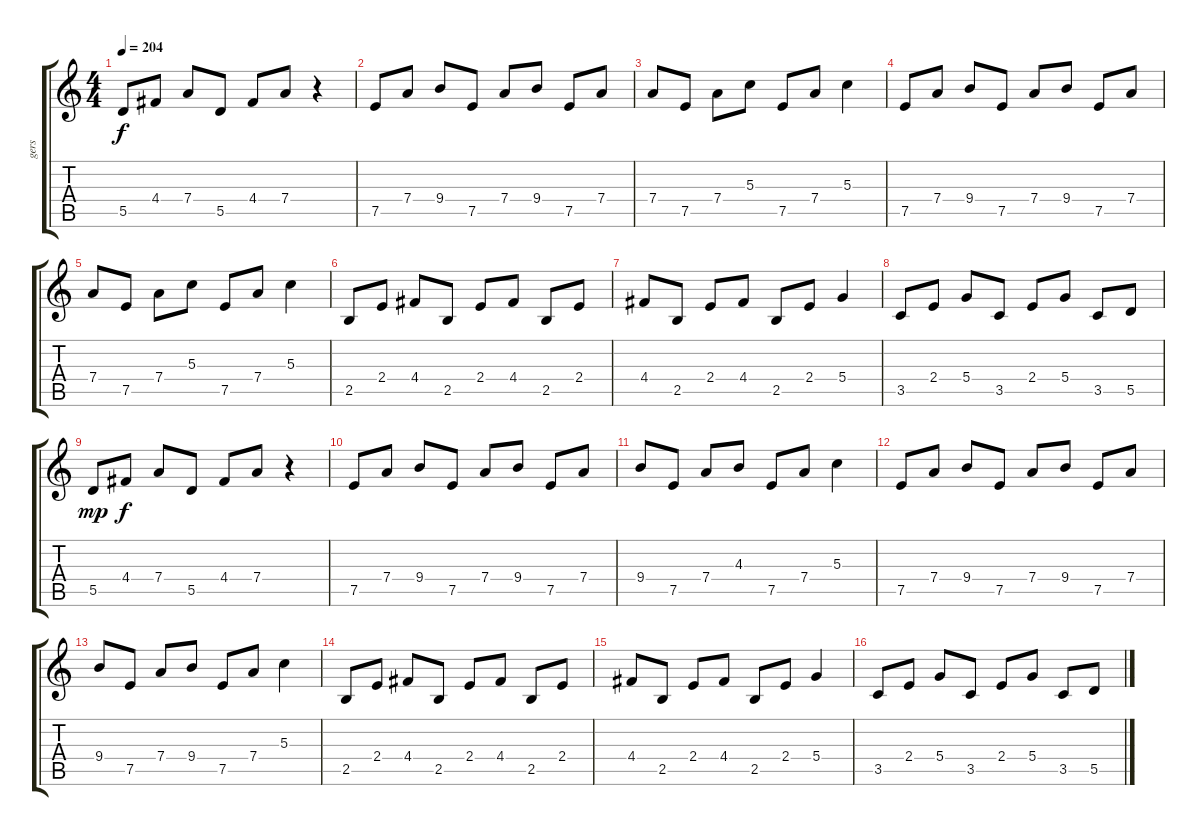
\track ("gers" "gers") {instrument distortionguitar}
\staff {score tabs}
\tuning (E4 B3 G3 D3 A2 E2) {hide}
\ts (4 4)
\tempo 204
\clef g2
\ks c
5.5{t}.8{dy f} 4.4.8 7.4.8 5.5.8 4.4.8 7.4.8 r.4 |
7.5.8 7.4.8 9.4.8 7.5.8 7.4.8 9.4.8 7.5.8 7.4.8 |
7.4.8 7.5.8 7.4.8 5.3.8 7.5.8 7.4.8 5.3.4 |
7.5.8 7.4.8 9.4.8 7.5.8 7.4.8 9.4.8 7.5.8 7.4.8 |
7.4.8 7.5.8 7.4.8 5.3.8 7.5.8 7.4.8 5.3.4 |
2.5.8 2.4.8 4.4.8 2.5.8 2.4.8 4.4.8 2.5.8 2.4.8 |
4.4.8 2.5.8 2.4.8 4.4.8 2.5.8 2.4.8 5.4.4 |
3.5.8 2.4.8 5.4.8 3.5.8 2.4.8 5.4.8 3.5.8 5.5.8 |
5.5.8{dy mp} 4.4.8{dy f} 7.4.8 5.5.8 4.4.8 7.4.8 r.4 |
7.5.8 7.4.8 9.4.8 7.5.8 7.4.8 9.4.8 7.5.8 7.4.8 |
9.4.8 7.5.8 7.4.8 4.3.8 7.5.8 7.4.8 5.3.4 |
7.5.8 7.4.8 9.4.8 7.5.8 7.4.8 9.4.8 7.5.8 7.4.8 |
9.4.8 7.5.8 7.4.8 9.4.8 7.5.8 7.4.8 5.3.4 |
2.5.8 2.4.8 4.4.8 2.5.8 2.4.8 4.4.8 2.5.8 2.4.8 |
4.4.8 2.5.8 2.4.8 4.4.8 2.5.8 2.4.8 5.4.4 |
3.5.8 2.4.8 5.4.8 3.5.8 2.4.8 5.4.8 3.5.8 5.5.8
